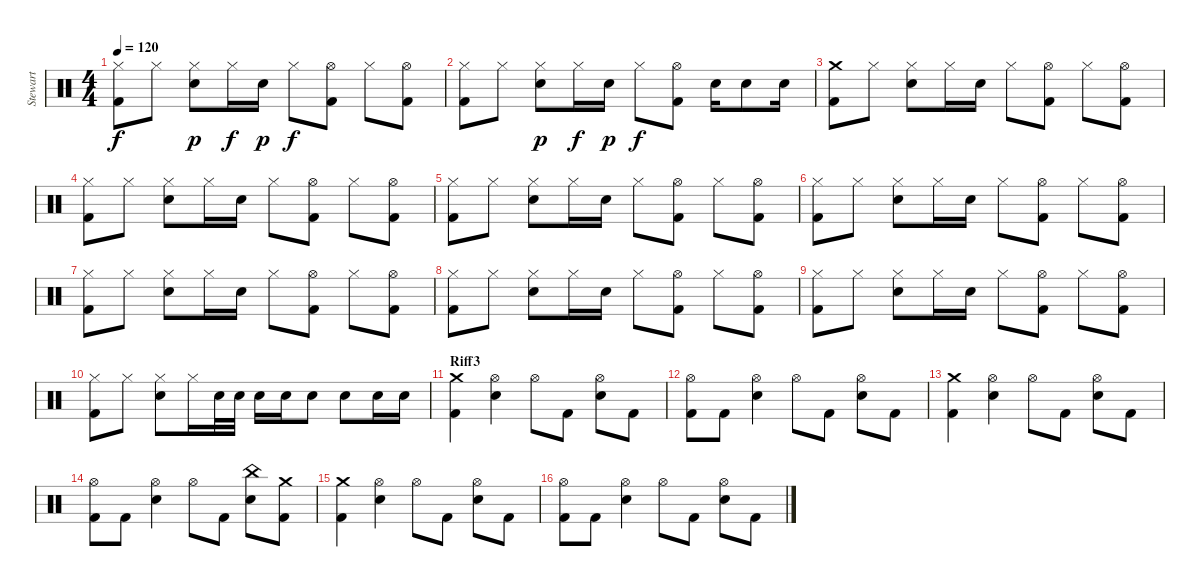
\track ("Stewart" "Stewart") {instrument percussion}
\staff {score}
\articulation defaults
\ts (4 4)
\tempo 120
\clef neutral
\ks c
("Hi-Hat (closed)" "Kick (hit) 2").8{dy f} "Hi-Hat (closed)".8 ("Hi-Hat (closed)" "Electric Snare (hit)").8{dy p} "Hi-Hat (closed)".16{dy f} "Electric Snare (hit)".16{dy p} "Hi-Hat (closed)".8{dy f} ("Hi-Hat (open)" "Kick (hit) 2").8 "Hi-Hat (closed)".8 ("Hi-Hat (open)" "Kick (hit) 2").8 |
("Hi-Hat (closed)" "Kick (hit) 2").8 "Hi-Hat (closed)".8 ("Hi-Hat (closed)" "Electric Snare (hit)").8{dy p} "Hi-Hat (closed)".16{dy f} "Electric Snare (hit)".16{dy p} "Hi-Hat (closed)".8{dy f} ("Hi-Hat (open)" "Kick (hit) 2").8 "Electric Snare (hit)".16 "Electric Snare (hit)".8 "Electric Snare (hit)".16 |
("Crash medium (hit)" "Kick (hit) 2").8 "Hi-Hat (closed)".8 ("Hi-Hat (closed)" "Electric Snare (hit)").8 "Hi-Hat (closed)".16 "Electric Snare (hit)".16 "Hi-Hat (closed)".8 ("Hi-Hat (open)" "Kick (hit) 2").8 "Hi-Hat (closed)".8 ("Hi-Hat (open)" "Kick (hit) 2").8 |
("Hi-Hat (closed)" "Kick (hit) 2").8 "Hi-Hat (closed)".8 ("Hi-Hat (closed)" "Electric Snare (hit)").8 "Hi-Hat (closed)".16 "Electric Snare (hit)".16 "Hi-Hat (closed)".8 ("Hi-Hat (open)" "Kick (hit) 2").8 "Hi-Hat (closed)".8 ("Hi-Hat (open)" "Kick (hit) 2").8 |
("Hi-Hat (closed)" "Kick (hit) 2").8 "Hi-Hat (closed)".8 ("Hi-Hat (closed)" "Electric Snare (hit)").8 "Hi-Hat (closed)".16 "Electric Snare (hit)".16 "Hi-Hat (closed)".8 ("Hi-Hat (open)" "Kick (hit) 2").8 "Hi-Hat (closed)".8 ("Hi-Hat (open)" "Kick (hit) 2").8 |
("Hi-Hat (closed)" "Kick (hit) 2").8 "Hi-Hat (closed)".8 ("Hi-Hat (closed)" "Electric Snare (hit)").8 "Hi-Hat (closed)".16 "Electric Snare (hit)".16 "Hi-Hat (closed)".8 ("Hi-Hat (open)" "Kick (hit) 2").8 "Hi-Hat (closed)".8 ("Hi-Hat (open)" "Kick (hit) 2").8 |
("Hi-Hat (closed)" "Kick (hit) 2").8 "Hi-Hat (closed)".8 ("Hi-Hat (closed)" "Electric Snare (hit)").8 "Hi-Hat (closed)".16 "Electric Snare (hit)".16 "Hi-Hat (closed)".8 ("Hi-Hat (open)" "Kick (hit) 2").8 "Hi-Hat (closed)".8 ("Hi-Hat (open)" "Kick (hit) 2").8 |
("Hi-Hat (closed)" "Kick (hit) 2").8 "Hi-Hat (closed)".8 ("Hi-Hat (closed)" "Electric Snare (hit)").8 "Hi-Hat (closed)".16 "Electric Snare (hit)".16 "Hi-Hat (closed)".8 ("Hi-Hat (open)" "Kick (hit) 2").8 "Hi-Hat (closed)".8 ("Hi-Hat (open)" "Kick (hit) 2").8 |
("Hi-Hat (closed)" "Kick (hit) 2").8 "Hi-Hat (closed)".8 ("Hi-Hat (closed)" "Electric Snare (hit)").8 "Hi-Hat (closed)".16 "Electric Snare (hit)".16 "Hi-Hat (closed)".8 ("Hi-Hat (open)" "Kick (hit) 2").8 "Hi-Hat (closed)".8 ("Hi-Hat (open)" "Kick (hit) 2").8 |
("Hi-Hat (closed)" "Kick (hit) 2").8 "Hi-Hat (closed)".8 ("Hi-Hat (closed)" "Electric Snare (hit)").8 "Hi-Hat (closed)".16 "Electric Snare (hit)".32 "Electric Snare (hit)".32 "Electric Snare (hit)".16 "Electric Snare (hit)".16 "Electric Snare (hit)".8 "Electric Snare (hit)".8 "Electric Snare (hit)".16 "Electric Snare (hit)".16 |
\section ("" "Riff3")
("Crash medium (hit)" "Kick (hit) 2").4 ("Hi-Hat (open)" "Electric Snare (hit)").4 "Hi-Hat (open)".8 "Kick (hit) 2".8 ("Hi-Hat (open)" "Electric Snare (hit)").8 "Kick (hit) 2".8 |
("Hi-Hat (open)" "Kick (hit) 2").8 "Kick (hit) 2".8 ("Hi-Hat (open)" "Electric Snare (hit)").4 "Hi-Hat (open)".8 "Kick (hit) 2".8 ("Hi-Hat (open)" "Electric Snare (hit)").8 "Kick (hit) 2".8 |
("Crash medium (hit)" "Kick (hit) 2").4 ("Hi-Hat (open)" "Electric Snare (hit)").4 "Hi-Hat (open)".8 "Kick (hit) 2".8 ("Hi-Hat (open)" "Electric Snare (hit)").8 "Kick (hit) 2".8 |
("Hi-Hat (open)" "Kick (hit) 2").8 "Kick (hit) 2".8 ("Hi-Hat (open)" "Electric Snare (hit)").4 "Hi-Hat (open)".8 "Kick (hit) 2".8 ("China (hit)" "Electric Snare (hit)").8 ("Crash medium (hit)" "Kick (hit) 2").8 |
("Crash medium (hit)" "Kick (hit) 2").4 ("Hi-Hat (open)" "Electric Snare (hit)").4 "Hi-Hat (open)".8 "Kick (hit) 2".8 ("Hi-Hat (open)" "Electric Snare (hit)").8 "Kick (hit) 2".8 |
("Hi-Hat (open)" "Kick (hit) 2").8 "Kick (hit) 2".8 ("Hi-Hat (open)" "Electric Snare (hit)").4 "Hi-Hat (open)".8 "Kick (hit) 2".8 ("Hi-Hat (open)" "Electric Snare (hit)").8 "Kick (hit) 2".8
